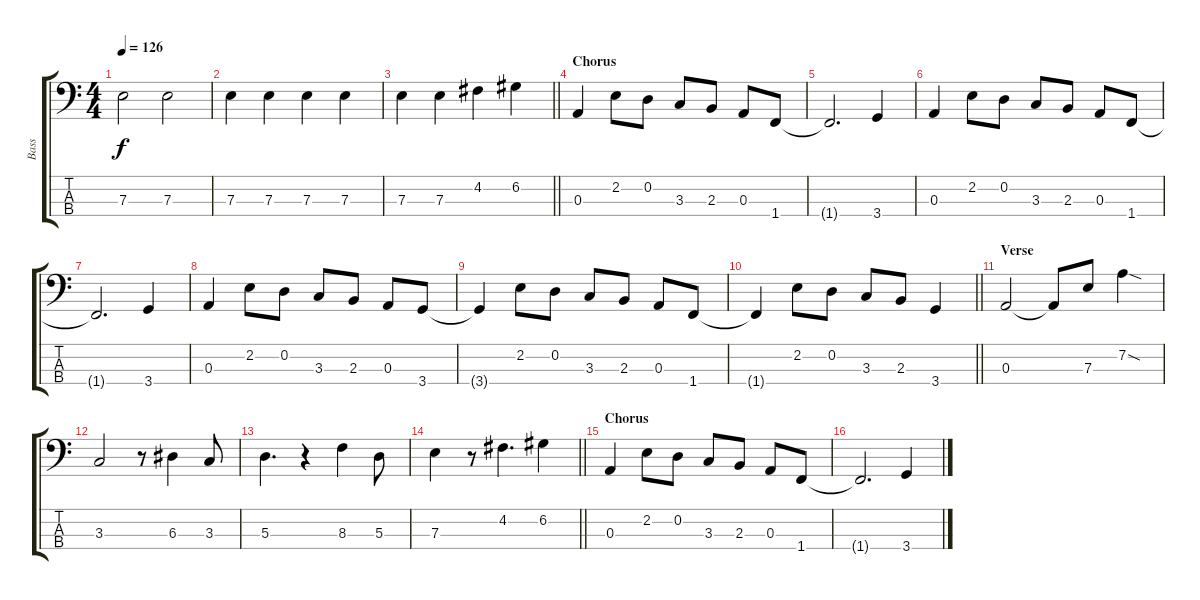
\track ("Bass" "Bass") {instrument electricbassfinger}
\staff {score tabs}
\tuning (G2 D2 A1 E1) {hide}
\ts (4 4)
\tempo 126
\clef f4
\ks c
7.3.2{dy f} 7.3.2 |
7.3.4 7.3.4 7.3.4 7.3.4 |
\barLineRight lightlight
7.3.4 7.3.4 4.2.4 6.2.4 |
\section ("" "Chorus")
0.3.4 2.2.8 0.2.8 3.3.8 2.3.8 0.3.8 1.4.8 |
1.4{t}.2{d} 3.4.4 |
0.3.4 2.2.8 0.2.8 3.3.8 2.3.8 0.3.8 1.4.8 |
1.4{t}.2{d} 3.4.4 |
0.3.4 2.2.8 0.2.8 3.3.8 2.3.8 0.3.8 3.4.8 |
3.4{t}.4 2.2.8 0.2.8 3.3.8 2.3.8 0.3.8 1.4.8 |
\barLineRight lightlight
1.4{t}.4 2.2.8 0.2.8 3.3.8 2.3.8 3.4.4 |
\section ("" "Verse")
0.3.2 0.3{t}.8 7.3.8 7.2{sod}.4 |
3.3.2 r.8 6.3.4 3.3.8 |
5.3.4{d} r.4 8.3.4 5.3.8 |
\barLineRight lightlight
7.3.4 r.8 4.2.4{d} 6.2.4 |
\section ("" "Chorus")
0.3.4 2.2.8 0.2.8 3.3.8 2.3.8 0.3.8 1.4.8 |
1.4{t}.2{d} 3.4.4
